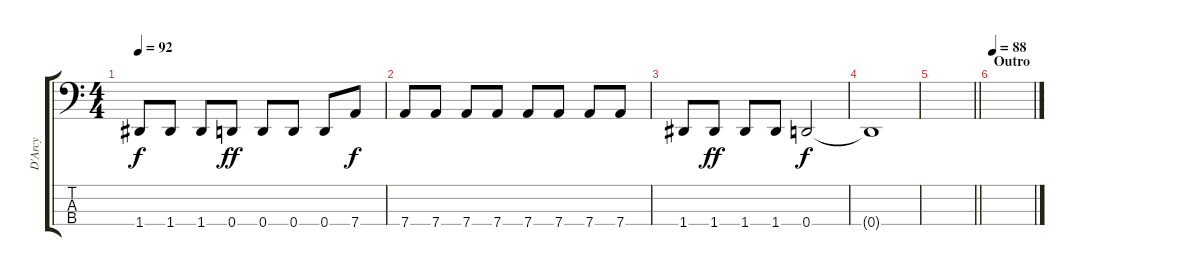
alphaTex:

\track ("D'Arcy" "D'Arcy") {instrument electricbasspick}
\staff {score tabs}
\tuning (G2 D2 A1 D1) {hide}
\ts (4 4)
\tempo 92
\clef f4
\ks c
1.4.8{dy f} 1.4.8 1.4.8 0.4.8{dy ff} 0.4.8 0.4.8 0.4.8 7.4.8{dy f} |
7.4.8 7.4.8 7.4.8 7.4.8 7.4.8 7.4.8 7.4.8 7.4.8 |
1.4.8 1.4.8{dy ff} 1.4.8 1.4.8 0.4.2{dy f} |
0.4{t}.1 |
\barLineRight lightlight
|
\section ("" "Outro")
\tempo 88
